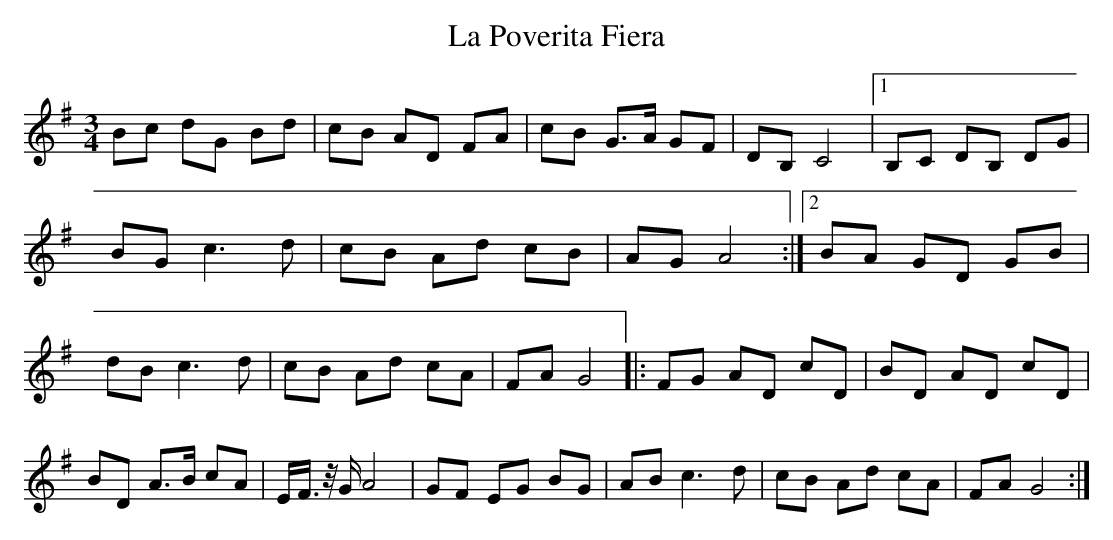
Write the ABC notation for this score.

X:1
T:La Poverita Fiera
M:3/4
L:1/8
K:G
Bc dG Bd |\
cB AD FA |\
cB G3/2A/ GF |\
DB, C4 \
|1 B,C DB, DG |\
BG c3 d |\
cB Ad cB |\
AG A4 :|2\
BA GD GB |\
dB c3 d |\
cB Ad cA |\
FA G4 |: FG AD cD |\
BD AD cD |\
BD A3/2B/ cA |\
E/F3/4 z/4  G/ A4 |\
GF EG BG |\
AB c3 d |\
cB Ad cA |\
FA G4 :|
